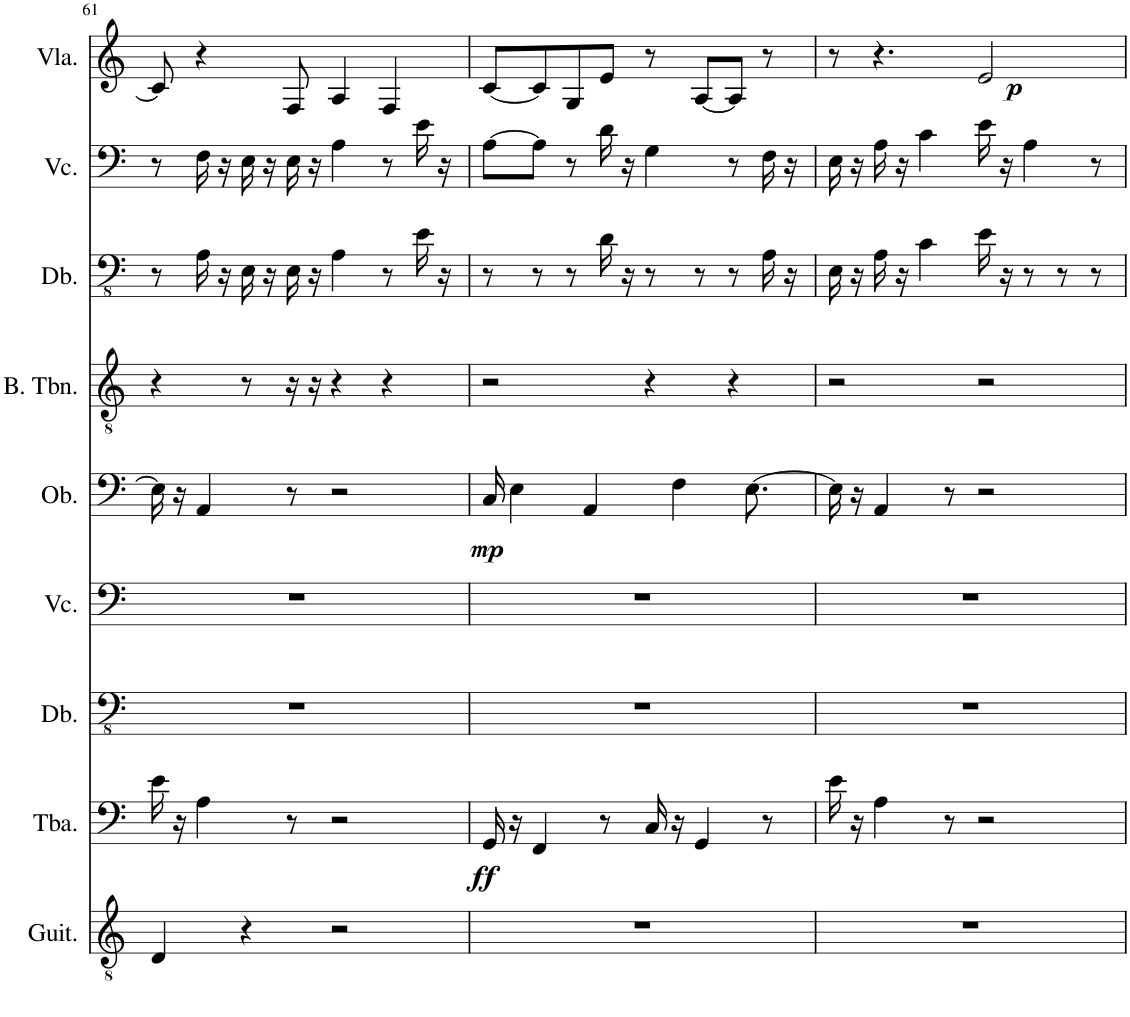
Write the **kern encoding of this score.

**kern	**kern	**dynam	**kern	**kern	**kern	**dynam	**kern	**kern	**kern	**kern	**dynam
*part9	*part8	*part8	*part7	*part6	*part5	*part5	*part4	*part3	*part2	*part1	*part1
*staff9	*staff8	*staff8	*staff7	*staff6	*staff5	*staff5	*staff4	*staff3	*staff2	*staff1	*staff1
*I"Classical Guitar	*I"Tuba	*	*I"Double Bass	*I"Violoncello	*I"Oboe	*	*I"Bass Trombone	*I"Double Bass	*I"Violoncello	*I"Viola	*
*I'Guit.	*I'Tba.	*	*I'Db.	*I'Vc.	*I'Ob.	*	*I'B. Tbn.	*I'Db.	*I'Vc.	*I'Vla.	*
!!LO:PB:g=z
*clefGv2	*clefF4	*	*clefFv4	*clefF4	*clefF4	*	*clefGv2	*clefFv4	*clefF4	*clefG2	*
*	*	*	*Trd7c12	*	*	*	*	*Trd7c12	*	*	*
*k[]	*k[]	*	*k[]	*k[]	*k[]	*	*k[]	*k[]	*k[]	*k[]	*
*M4/4	*M4/4	*	*M4/4	*M4/4	*M4/4	*	*M4/4	*M4/4	*M4/4	*M4/4	*
=61	=61	=61	=61	=61	=61	=61	=61	=61	=61	=61	=61
4D/	16e\	.	1r	1r	16E\]	.	4r	8r	8r	8c/]	.
.	16r	.	.	.	16r	.	.	.	.	.	.
.	4A\	.	.	.	4AA/	.	.	16AA\	16F\	4r	.
.	.	.	.	.	.	.	.	16r	16r	.	.
4r	.	.	.	.	.	.	8r	16EE\	16E\	.	.
.	.	.	.	.	.	.	.	16r	16r	.	.
.	8r	.	.	.	8r	.	16r	16EE\	16E\	8F/	.
.	.	.	.	.	.	.	16r	16r	16r	.	.
2r	2r	.	.	.	2r	.	4r	4AA\	4A\	4A/	.
.	.	.	.	.	.	.	4r	8r	8r	4F/	.
.	.	.	.	.	.	.	.	16E\	16e\	.	.
.	.	.	.	.	.	.	.	16r	16r	.	.
=62	=62	=62	=62	=62	=62	=62	=62	=62	=62	=62	=62
!	!	!LO:DY:b	!	!	!	!LO:DY:b	!	!	!	!	!
1r	16GG/	ff	1r	1r	16C/	mp	2r	8r	[8A\L	[8c/L	.
.	16r	.	.	.	4E\	.	.	.	.	.	.
.	4FF/	.	.	.	.	.	.	8r	8A\J]	8c/]	.
.	.	.	.	.	.	.	.	8r	8r	8G/	.
.	.	.	.	.	4AA/	.	.	.	.	.	.
.	8r	.	.	.	.	.	.	16D\	16d\	8e/J	.
.	.	.	.	.	.	.	.	16r	16r	.	.
.	16C/	.	.	.	.	.	4r	8r	4G\	8r	.
.	16r	.	.	.	4F\	.	.	.	.	.	.
.	4GG/	.	.	.	.	.	.	8r	.	[8A/L	.
.	.	.	.	.	.	.	4r	8r	8r	8A/J]	.
.	.	.	.	.	[8.E\	.	.	.	.	.	.
.	8r	.	.	.	.	.	.	16AA\	16F\	8r	.
.	.	.	.	.	.	.	.	16r	16r	.	.
=63	=63	=63	=63	=63	=63	=63	=63	=63	=63	=63	=63
1r	16e\	.	1r	1r	16E\]	.	2r	16EE\	16E\	8r	.
.	16r	.	.	.	16r	.	.	16r	16r	.	.
.	4A\	.	.	.	4AA/	.	.	16AA\	16A\	4.r	.
.	.	.	.	.	.	.	.	16r	16r	.	.
.	.	.	.	.	.	.	.	4C\	4c\	.	.
.	8r	.	.	.	8r	.	.	.	.	.	.
!	!	!	!	!	!	!	!	!	!	!	!LO:DY:b
.	2r	.	.	.	2r	.	2r	16E\	16e\	2e/	p
.	.	.	.	.	.	.	.	16r	16r	.	.
.	.	.	.	.	.	.	.	8r	4A\	.	.
.	.	.	.	.	.	.	.	8r	.	.	.
.	.	.	.	.	.	.	.	8r	8r	.	.
=	=	=	=	=	=	=	=	=	=	=	=
*-	*-	*-	*-	*-	*-	*-	*-	*-	*-	*-	*-
